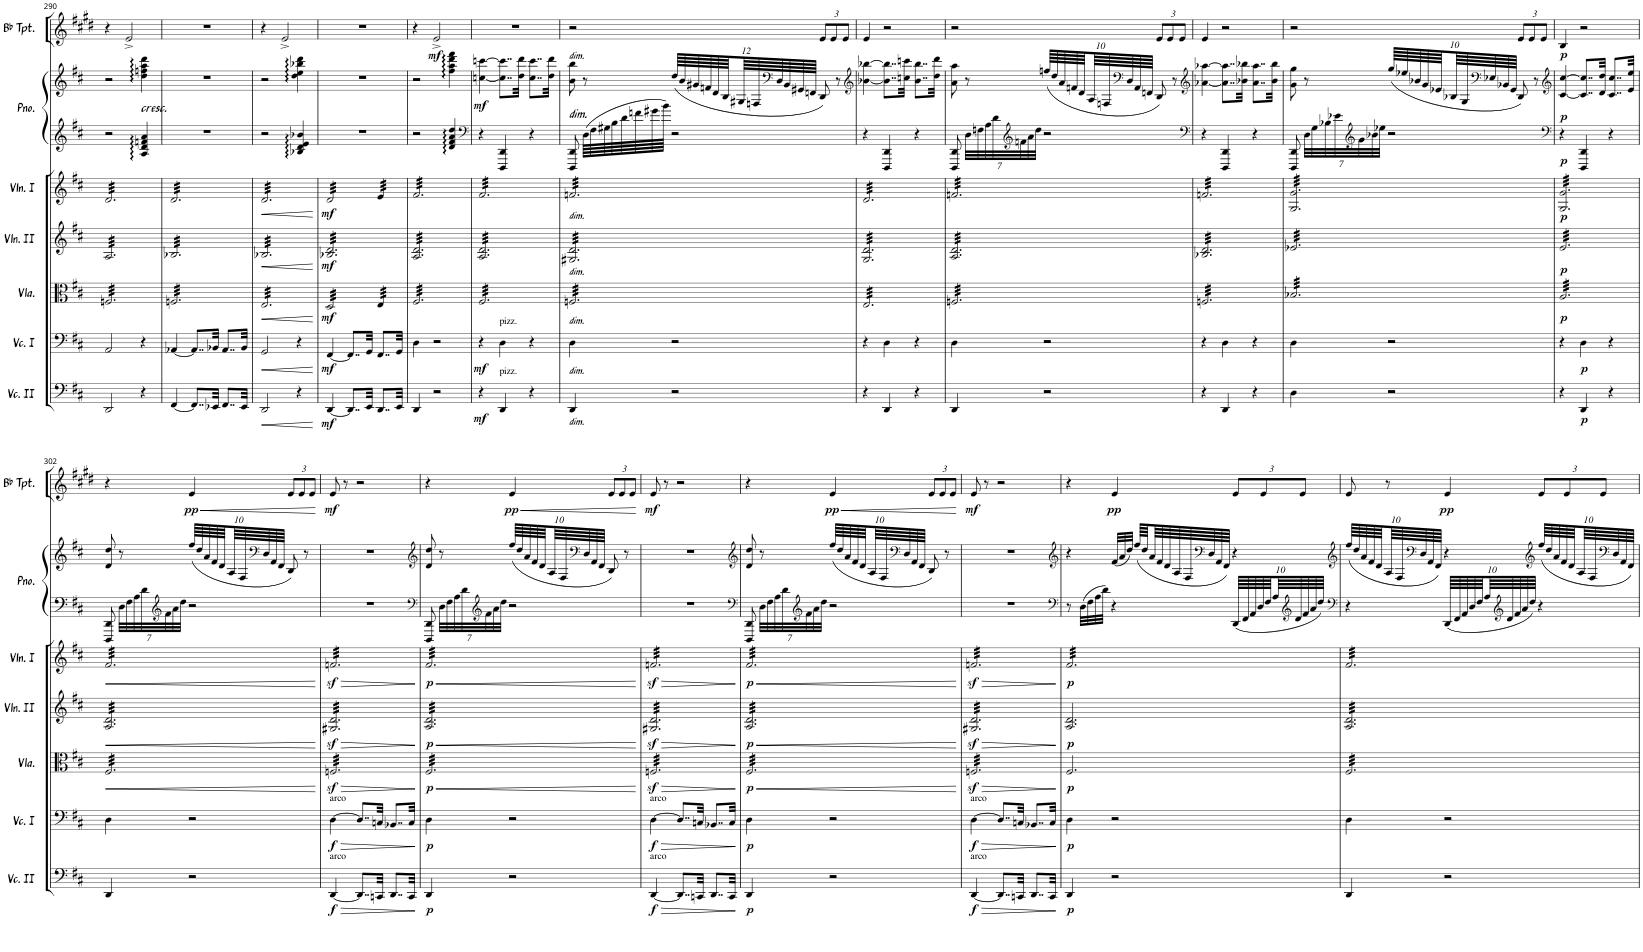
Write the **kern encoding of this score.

**kern	**dynam	**kern	**dynam	**kern	**dynam	**kern	**dynam	**kern	**dynam	**kern	**kern	**dynam	**kern	**dynam
*part7	*part7	*part6	*part6	*part5	*part5	*part4	*part4	*part3	*part3	*part2	*part2	*part2	*part1	*part1
*staff8	*staff8	*staff7	*staff7	*staff6	*staff6	*staff5	*staff5	*staff4	*staff4	*staff3	*staff2	*staff2/3	*staff1	*staff1
*I"Violoncello II	*	*I"Violoncello I	*	*I"Viola	*	*I"Violin II	*	*I"Violin I	*	*I"Piano	*	*	*I"Bb Trumpet	*
*I'Vc. II	*	*I'Vc. I	*	*I'Vla.	*	*I'Vln. II	*	*I'Vln. I	*	*I'Pno.	*	*	*I'Bb Tpt.	*
!!LO:PB:g=z
*clefF4	*	*clefF4	*	*clefC3	*	*clefG2	*	*clefG2	*	*clefG2	*clefG2	*	*clefG2	*
*	*	*	*	*	*	*	*	*	*	*	*	*	*Trd1c2	*
*k[f#c#]	*	*k[f#c#]	*	*k[f#c#]	*	*k[f#c#]	*	*k[f#c#]	*	*k[f#c#]	*k[f#c#]	*	*k[f#c#g#d#]	*
*M3/4	*	*M3/4	*	*M3/4	*	*M3/4	*	*M3/4	*	*M3/4	*M3/4	*	*M3/4	*
=290	=290	=290	=290	=290	=290	=290	=290	=290	=290	=290	=290	=290	=290	=290
*	*	*	*	*tremolo	*	*	*	*	*	*	*	*	*	*
*	*	*	*	*	*	*tremolo	*	*	*	*	*	*	*	*
*	*	*	*	*	*	*	*	*tremolo	*	*	*	*	*	*
2DD/	.	2AA/	.	32Fn/LLL	.	32A/LLL	.	32d/LLL	.	2r	2r	.	4r	.
.	.	.	.	32Fn/	.	32A/	.	32d/	.	.	.	.	.	.
.	.	.	.	32Fn/	.	32A/	.	32d/	.	.	.	.	.	.
.	.	.	.	32Fn/	.	32A/	.	32d/	.	.	.	.	.	.
.	.	.	.	32Fn/	.	32A/	.	32d/	.	.	.	.	.	.
.	.	.	.	32Fn/	.	32A/	.	32d/	.	.	.	.	.	.
.	.	.	.	32Fn/	.	32A/	.	32d/	.	.	.	.	.	.
.	.	.	.	32Fn/	.	32A/	.	32d/	.	.	.	.	.	.
.	.	.	.	32Fn/	.	32A/	.	32d/	.	.	.	.	2e^/	.
.	.	.	.	32Fn/	.	32A/	.	32d/	.	.	.	.	.	.
.	.	.	.	32Fn/	.	32A/	.	32d/	.	.	.	.	.	.
.	.	.	.	32Fn/	.	32A/	.	32d/	.	.	.	.	.	.
.	.	.	.	32Fn/	.	32A/	.	32d/	.	.	.	.	.	.
.	.	.	.	32Fn/	.	32A/	.	32d/	.	.	.	.	.	.
.	.	.	.	32Fn/	.	32A/	.	32d/	.	.	.	.	.	.
.	.	.	.	32Fn/	.	32A/	.	32d/	.	.	.	.	.	.
!	!	!	!	!	!	!	!	!	!	!	!LO:TX:a:i:t=cresc.	!	!	!
4r	.	4r	.	32Fn/	.	32A/	.	32d/	.	4A/ 4d/ 4fn/ 4a/	4dd\ 4ffn\ 4aa\ 4ddd\	.	.	.
.	.	.	.	32Fn/	.	32A/	.	32d/	.	.	.	.	.	.
.	.	.	.	32Fn/	.	32A/	.	32d/	.	.	.	.	.	.
.	.	.	.	32Fn/	.	32A/	.	32d/	.	.	.	.	.	.
.	.	.	.	32Fn/	.	32A/	.	32d/	.	.	.	.	.	.
.	.	.	.	32Fn/	.	32A/	.	32d/	.	.	.	.	.	.
.	.	.	.	32Fn/	.	32A/	.	32d/	.	.	.	.	.	.
.	.	.	.	32Fn/JJJ	.	32A/JJJ	.	32d/JJJ	.	.	.	.	.	.
=291	=291	=291	=291	=291	=291	=291	=291	=291	=291	=291	=291	=291	=291	=291
[4FF#/	.	[4AA-X/	.	32Fn/LLL	.	32B-X/LLL	.	32d/LLL	.	2.r	2.r	.	2.r	.
.	.	.	.	32Fn/	.	32B-X/	.	32d/	.	.	.	.	.	.
.	.	.	.	32Fn/	.	32B-X/	.	32d/	.	.	.	.	.	.
.	.	.	.	32Fn/	.	32B-X/	.	32d/	.	.	.	.	.	.
.	.	.	.	32Fn/	.	32B-X/	.	32d/	.	.	.	.	.	.
.	.	.	.	32Fn/	.	32B-X/	.	32d/	.	.	.	.	.	.
.	.	.	.	32Fn/	.	32B-X/	.	32d/	.	.	.	.	.	.
.	.	.	.	32Fn/	.	32B-X/	.	32d/	.	.	.	.	.	.
8..FF#/L]	.	8..AA-/L]	.	32Fn/	.	32B-X/	.	32d/	.	.	.	.	.	.
.	.	.	.	32Fn/	.	32B-X/	.	32d/	.	.	.	.	.	.
.	.	.	.	32Fn/	.	32B-X/	.	32d/	.	.	.	.	.	.
.	.	.	.	32Fn/	.	32B-X/	.	32d/	.	.	.	.	.	.
.	.	.	.	32Fn/	.	32B-X/	.	32d/	.	.	.	.	.	.
.	.	.	.	32Fn/	.	32B-X/	.	32d/	.	.	.	.	.	.
.	.	.	.	32Fn/	.	32B-X/	.	32d/	.	.	.	.	.	.
32EE-X/Jkk	.	32BB-X/Jkk	.	32Fn/	.	32B-X/	.	32d/	.	.	.	.	.	.
8..FF#/L	.	8..AA-/L	.	32Fn/	.	32B-X/	.	32d/	.	.	.	.	.	.
.	.	.	.	32Fn/	.	32B-X/	.	32d/	.	.	.	.	.	.
.	.	.	.	32Fn/	.	32B-X/	.	32d/	.	.	.	.	.	.
.	.	.	.	32Fn/	.	32B-X/	.	32d/	.	.	.	.	.	.
.	.	.	.	32Fn/	.	32B-X/	.	32d/	.	.	.	.	.	.
.	.	.	.	32Fn/	.	32B-X/	.	32d/	.	.	.	.	.	.
.	.	.	.	32Fn/	.	32B-X/	.	32d/	.	.	.	.	.	.
32EE-/Jkk	.	32BB-/Jkk	.	32Fn/JJJ	.	32B-X/JJJ	.	32d/JJJ	.	.	.	.	.	.
=292	=292	=292	=292	=292	=292	=292	=292	=292	=292	=292	=292	=292	=292	=292
!	!LO:HP:b	!	!LO:HP:b	!	!LO:HP:b	!	!LO:HP:b	!	!LO:HP:b	!	!	!	!	!
2DD/	<	2GG/	<	32E/LLL	<	32B-X/LLL	<	32d/LLL	<	2r	2r	.	4r	.
.	.	.	.	32E/	.	32B-X/	.	32d/	.	.	.	.	.	.
.	.	.	.	32E/	.	32B-X/	.	32d/	.	.	.	.	.	.
.	.	.	.	32E/	.	32B-X/	.	32d/	.	.	.	.	.	.
.	.	.	.	32E/	.	32B-X/	.	32d/	.	.	.	.	.	.
.	.	.	.	32E/	.	32B-X/	.	32d/	.	.	.	.	.	.
.	.	.	.	32E/	.	32B-X/	.	32d/	.	.	.	.	.	.
.	.	.	.	32E/	.	32B-X/	.	32d/	.	.	.	.	.	.
.	.	.	.	32E/	.	32B-X/	.	32d/	.	.	.	.	2e^/	.
.	.	.	.	32E/	.	32B-X/	.	32d/	.	.	.	.	.	.
.	.	.	.	32E/	.	32B-X/	.	32d/	.	.	.	.	.	.
.	.	.	.	32E/	.	32B-X/	.	32d/	.	.	.	.	.	.
.	.	.	.	32E/	.	32B-X/	.	32d/	.	.	.	.	.	.
.	.	.	.	32E/	.	32B-X/	.	32d/	.	.	.	.	.	.
.	.	.	.	32E/	.	32B-X/	.	32d/	.	.	.	.	.	.
.	.	.	.	32E/	.	32B-X/	.	32d/	.	.	.	.	.	.
4r	.	4r	.	32E/	.	32B-X/	.	32d/	.	4B-X/ 4d/ 4e/ 4b-X/	4dd\ 4ee\ 4bb-X\ 4ddd\	.	.	.
.	.	.	.	32E/	.	32B-X/	.	32d/	.	.	.	.	.	.
.	.	.	.	32E/	.	32B-X/	.	32d/	.	.	.	.	.	.
.	.	.	.	32E/	.	32B-X/	.	32d/	.	.	.	.	.	.
.	.	.	.	32E/	.	32B-X/	.	32d/	.	.	.	.	.	.
.	.	.	.	32E/	.	32B-X/	.	32d/	.	.	.	.	.	.
.	.	.	.	32E/	.	32B-X/	.	32d/	.	.	.	.	.	.
.	.	.	.	32E/JJJ	.	32B-X/JJJ	.	32d/JJJ	.	.	.	.	.	.
.	[	.	[	.	[	.	[	.	[	.	.	.	.	.
=293	=293	=293	=293	=293	=293	=293	=293	=293	=293	=293	=293	=293	=293	=293
!	!LO:DY:b	!	!LO:DY:b	!	!LO:DY:b	!	!LO:DY:b	!	!LO:DY:b	!	!	!	!	!
[4DD/	mf	[4FF#/	mf	32D/LLL	mf	32B-X/ 32d/LLL	mf	32d/LLL	mf	2.r	2.r	.	2.r	.
.	.	.	.	32D/	.	32B-X/ 32d/	.	32d/	.	.	.	.	.	.
.	.	.	.	32D/	.	32B-X/ 32d/	.	32d/	.	.	.	.	.	.
.	.	.	.	32D/	.	32B-X/ 32d/	.	32d/	.	.	.	.	.	.
.	.	.	.	32D/	.	32B-X/ 32d/	.	32d/	.	.	.	.	.	.
.	.	.	.	32D/	.	32B-X/ 32d/	.	32d/	.	.	.	.	.	.
.	.	.	.	32D/	.	32B-X/ 32d/	.	32d/	.	.	.	.	.	.
.	.	.	.	32D/	.	32B-X/ 32d/	.	32d/	.	.	.	.	.	.
8..DD/L]	.	8..FF#/L]	.	32D/	.	32B-X/ 32d/	.	32d/	.	.	.	.	.	.
.	.	.	.	32D/	.	32B-X/ 32d/	.	32d/	.	.	.	.	.	.
.	.	.	.	32D/	.	32B-X/ 32d/	.	32d/	.	.	.	.	.	.
.	.	.	.	32D/	.	32B-X/ 32d/	.	32d/	.	.	.	.	.	.
.	.	.	.	32D/	.	32B-X/ 32d/	.	32d/	.	.	.	.	.	.
.	.	.	.	32D/	.	32B-X/ 32d/	.	32d/	.	.	.	.	.	.
.	.	.	.	32D/	.	32B-X/ 32d/	.	32d/	.	.	.	.	.	.
32EE/Jkk	.	32GG/Jkk	.	32D/JJJ	.	32B-X/ 32d/	.	32d/JJJ	.	.	.	.	.	.
8..DD/L	.	8..FF#/L	.	32E/LLL	.	32B-X/ 32d/	.	32e/LLL	.	.	.	.	.	.
.	.	.	.	32E/	.	32B-X/ 32d/	.	32e/	.	.	.	.	.	.
.	.	.	.	32E/	.	32B-X/ 32d/	.	32e/	.	.	.	.	.	.
.	.	.	.	32E/	.	32B-X/ 32d/	.	32e/	.	.	.	.	.	.
.	.	.	.	32E/	.	32B-X/ 32d/	.	32e/	.	.	.	.	.	.
.	.	.	.	32E/	.	32B-X/ 32d/	.	32e/	.	.	.	.	.	.
.	.	.	.	32E/	.	32B-X/ 32d/	.	32e/	.	.	.	.	.	.
32EE/Jkk	.	32GG/Jkk	.	32E/JJJ	.	32B-X/ 32d/JJJ	.	32e/JJJ	.	.	.	.	.	.
=294	=294	=294	=294	=294	=294	=294	=294	=294	=294	=294	=294	=294	=294	=294
4DD/	.	4D\	.	32F#/LLL	.	32A/ 32d/LLL	.	32f#/LLL	.	2r	2r	.	4r	.
.	.	.	.	32F#/	.	32A/ 32d/	.	32f#/	.	.	.	.	.	.
.	.	.	.	32F#/	.	32A/ 32d/	.	32f#/	.	.	.	.	.	.
.	.	.	.	32F#/	.	32A/ 32d/	.	32f#/	.	.	.	.	.	.
.	.	.	.	32F#/	.	32A/ 32d/	.	32f#/	.	.	.	.	.	.
.	.	.	.	32F#/	.	32A/ 32d/	.	32f#/	.	.	.	.	.	.
.	.	.	.	32F#/	.	32A/ 32d/	.	32f#/	.	.	.	.	.	.
.	.	.	.	32F#/	.	32A/ 32d/	.	32f#/	.	.	.	.	.	.
!	!	!	!	!	!	!	!	!	!	!	!	!	!	!LO:DY:b
2r	.	2r	.	32F#/	.	32A/ 32d/	.	32f#/	.	.	.	.	2e^/	mf
.	.	.	.	32F#/	.	32A/ 32d/	.	32f#/	.	.	.	.	.	.
.	.	.	.	32F#/	.	32A/ 32d/	.	32f#/	.	.	.	.	.	.
.	.	.	.	32F#/	.	32A/ 32d/	.	32f#/	.	.	.	.	.	.
.	.	.	.	32F#/	.	32A/ 32d/	.	32f#/	.	.	.	.	.	.
.	.	.	.	32F#/	.	32A/ 32d/	.	32f#/	.	.	.	.	.	.
.	.	.	.	32F#/	.	32A/ 32d/	.	32f#/	.	.	.	.	.	.
.	.	.	.	32F#/	.	32A/ 32d/	.	32f#/	.	.	.	.	.	.
.	.	.	.	32F#/	.	32A/ 32d/	.	32f#/	.	4d/ 4f#/ 4a/ 4dd/	4ff#\ 4aa\ 4ddd\ 4fff#\	.	.	.
.	.	.	.	32F#/	.	32A/ 32d/	.	32f#/	.	.	.	.	.	.
.	.	.	.	32F#/	.	32A/ 32d/	.	32f#/	.	.	.	.	.	.
.	.	.	.	32F#/	.	32A/ 32d/	.	32f#/	.	.	.	.	.	.
.	.	.	.	32F#/	.	32A/ 32d/	.	32f#/	.	.	.	.	.	.
.	.	.	.	32F#/	.	32A/ 32d/	.	32f#/	.	.	.	.	.	.
.	.	.	.	32F#/	.	32A/ 32d/	.	32f#/	.	.	.	.	.	.
.	.	.	.	32F#/JJJ	.	32A/ 32d/JJJ	.	32f#/JJJ	.	.	.	.	.	.
=295	=295	=295	=295	=295	=295	=295	=295	=295	=295	=295	=295	=295	=295	=295
*	*	*	*	*	*	*	*	*	*	*clefF4	*	*	*	*
!	!LO:DY:b	!	!LO:DY:b	!	!	!	!	!	!	!	!	!LO:DY:b	!	!
4r	mf	4r	mf	32F#/LLL	.	32A/ 32d/LLL	.	32f#/LLL	.	4r	[4ccn\ [4cccn\	mf	2.r	.
.	.	.	.	32F#/	.	32A/ 32d/	.	32f#/	.	.	.	.	.	.
.	.	.	.	32F#/	.	32A/ 32d/	.	32f#/	.	.	.	.	.	.
.	.	.	.	32F#/	.	32A/ 32d/	.	32f#/	.	.	.	.	.	.
.	.	.	.	32F#/	.	32A/ 32d/	.	32f#/	.	.	.	.	.	.
.	.	.	.	32F#/	.	32A/ 32d/	.	32f#/	.	.	.	.	.	.
.	.	.	.	32F#/	.	32A/ 32d/	.	32f#/	.	.	.	.	.	.
.	.	.	.	32F#/	.	32A/ 32d/	.	32f#/	.	.	.	.	.	.
!	!	!LO:TX:a:t=pizz.	!	!	!	!	!	!	!	!	!	!	!	!
!LO:TX:a:t=pizz.	!	!	!	!	!	!	!	!	!	!	!	!	!	!
4DD/	.	4D\	.	32F#/	.	32A/ 32d/	.	32f#/	.	4DDD/ 4DD/	8..cc\] 8..ccc\]L	.	.	.
.	.	.	.	32F#/	.	32A/ 32d/	.	32f#/	.	.	.	.	.	.
.	.	.	.	32F#/	.	32A/ 32d/	.	32f#/	.	.	.	.	.	.
.	.	.	.	32F#/	.	32A/ 32d/	.	32f#/	.	.	.	.	.	.
.	.	.	.	32F#/	.	32A/ 32d/	.	32f#/	.	.	.	.	.	.
.	.	.	.	32F#/	.	32A/ 32d/	.	32f#/	.	.	.	.	.	.
.	.	.	.	32F#/	.	32A/ 32d/	.	32f#/	.	.	.	.	.	.
.	.	.	.	32F#/	.	32A/ 32d/	.	32f#/	.	.	32dd\ 32ddd\Jkk	.	.	.
4r	.	4r	.	32F#/	.	32A/ 32d/	.	32f#/	.	4r	8..cc\ 8..ccc\L	.	.	.
.	.	.	.	32F#/	.	32A/ 32d/	.	32f#/	.	.	.	.	.	.
.	.	.	.	32F#/	.	32A/ 32d/	.	32f#/	.	.	.	.	.	.
.	.	.	.	32F#/	.	32A/ 32d/	.	32f#/	.	.	.	.	.	.
.	.	.	.	32F#/	.	32A/ 32d/	.	32f#/	.	.	.	.	.	.
.	.	.	.	32F#/	.	32A/ 32d/	.	32f#/	.	.	.	.	.	.
.	.	.	.	32F#/	.	32A/ 32d/	.	32f#/	.	.	.	.	.	.
.	.	.	.	32F#/JJJ	.	32A/ 32d/JJJ	.	32f#/JJJ	.	.	32dd\ 32ddd\Jkk	.	.	.
=296	=296	=296	=296	=296	=296	=296	=296	=296	=296	=296	=296	=296	=296	=296
!	!	!	!	!	!	!	!	!	!	!	!	!	!LO:TX:a:i:t=dim.	!
!	!	!	!	!	!	!	!	!	!	!	!LO:TX:a:i:t=dim.	!	!	!
!	!	!	!	!	!	!	!	!LO:TX:a:i:t=dim.	!	!	!	!	!	!
!	!	!	!	!	!	!LO:TX:a:i:t=dim.	!	!	!	!	!	!	!	!
!	!	!	!	!LO:TX:a:i:t=dim.	!	!	!	!	!	!	!	!	!	!
!	!	!LO:TX:a:i:t=dim.	!	!	!	!	!	!	!	!	!	!	!	!
!LO:TX:a:i:t=dim.	!	!	!	!	!	!	!	!	!	!	!	!	!	!
4DD/	.	4D\	.	32Fn/LLL	.	32G#X/ 32d/LLL	.	32fn/LLL	.	8DDD/ 8DD/	8b\ 8bb\	.	2r	.
.	.	.	.	32Fn/	.	32G#X/ 32d/	.	32fn/	.	.	.	.	.	.
.	.	.	.	32Fn/	.	32G#X/ 32d/	.	32fn/	.	.	.	.	.	.
.	.	.	.	32Fn/	.	32G#X/ 32d/	.	32fn/	.	.	.	.	.	.
.	.	.	.	32Fn/	.	32G#X/ 32d/	.	32fn/	.	64D\LLLL	8r	.	.	.
.	.	.	.	.	.	.	.	.	.	64F#\	.	.	.	.
.	.	.	.	32Fn/	.	32G#X/ 32d/	.	32fn/	.	64G#X\	.	.	.	.
.	.	.	.	.	.	.	.	.	.	64B\	.	.	.	.
.	.	.	.	32Fn/	.	32G#X/ 32d/	.	32fn/	.	64d\	.	.	.	.
.	.	.	.	.	.	.	.	.	.	64fn\	.	.	.	.
.	.	.	.	32Fn/	.	32G#X/ 32d/	.	32fn/	.	64g#X\	.	.	.	.
.	.	.	.	.	.	.	.	.	.	64b\JJJJ	.	.	.	.
*	*	*	*	*	*	*	*	*	*	*	*Xbrackettup	*	*	*
2r	.	2r	.	32Fn/	.	32G#X/ 32d/	.	32fn/	.	2r	(48dd/LLLL	.	.	.
.	.	.	.	.	.	.	.	.	.	.	48b/	.	.	.
.	.	.	.	32Fn/	.	32G#X/ 32d/	.	32fn/	.	.	.	.	.	.
.	.	.	.	.	.	.	.	.	.	.	48g#X/	.	.	.
.	.	.	.	32Fn/	.	32G#X/ 32d/	.	32fn/	.	.	48fn/	.	.	.
.	.	.	.	.	.	.	.	.	.	.	48d/	.	.	.
.	.	.	.	32Fn/	.	32G#X/ 32d/	.	32fn/	.	.	.	.	.	.
.	.	.	.	.	.	.	.	.	.	.	48B/	.	.	.
.	.	.	.	32Fn/	.	32G#X/ 32d/	.	32fn/	.	.	48G#X/	.	.	.
.	.	.	.	.	.	.	.	.	.	.	48Fn/	.	.	.
.	.	.	.	32Fn/	.	32G#X/ 32d/	.	32fn/	.	.	.	.	.	.
*	*	*	*	*	*	*	*	*	*	*	*clefF4	*	*	*
.	.	.	.	.	.	.	.	.	.	.	48D/	.	.	.
.	.	.	.	32Fn/	.	32G#X/ 32d/	.	32fn/	.	.	48BB/	.	.	.
.	.	.	.	.	.	.	.	.	.	.	48GG#X/	.	.	.
.	.	.	.	32Fn/	.	32G#X/ 32d/	.	32fn/	.	.	.	.	.	.
.	.	.	.	.	.	.	.	.	.	.	48FFn/JJJJ	.	.	.
*	*	*	*	*	*	*	*	*	*	*	*	*	*Xbrackettup	*
.	.	.	.	32Fn/	.	32G#X/ 32d/	.	32fn/	.	.	8DD/)	.	12e^^/L	.
.	.	.	.	32Fn/	.	32G#X/ 32d/	.	32fn/	.	.	.	.	.	.
.	.	.	.	32Fn/	.	32G#X/ 32d/	.	32fn/	.	.	.	.	.	.
.	.	.	.	.	.	.	.	.	.	.	.	.	12e^^/	.
.	.	.	.	32Fn/	.	32G#X/ 32d/	.	32fn/	.	.	.	.	.	.
.	.	.	.	32Fn/	.	32G#X/ 32d/	.	32fn/	.	.	8r	.	.	.
.	.	.	.	32Fn/	.	32G#X/ 32d/	.	32fn/	.	.	.	.	.	.
.	.	.	.	.	.	.	.	.	.	.	.	.	12e^^/J	.
.	.	.	.	32Fn/	.	32G#X/ 32d/	.	32fn/	.	.	.	.	.	.
.	.	.	.	32Fn/JJJ	.	32G#X/ 32d/JJJ	.	32fn/JJJ	.	.	.	.	.	.
=297	=297	=297	=297	=297	=297	=297	=297	=297	=297	=297	=297	=297	=297	=297
*	*	*	*	*	*	*	*	*	*	*	*clefG2	*	*	*
4r	.	4r	.	32E/LLL	.	32G/ 32d/LLL	.	32d/LLL	.	4r	[4b-X\ [4bb-X\	.	4e/	.
.	.	.	.	32E/	.	32G/ 32d/	.	32d/	.	.	.	.	.	.
.	.	.	.	32E/	.	32G/ 32d/	.	32d/	.	.	.	.	.	.
.	.	.	.	32E/	.	32G/ 32d/	.	32d/	.	.	.	.	.	.
.	.	.	.	32E/	.	32G/ 32d/	.	32d/	.	.	.	.	.	.
.	.	.	.	32E/	.	32G/ 32d/	.	32d/	.	.	.	.	.	.
.	.	.	.	32E/	.	32G/ 32d/	.	32d/	.	.	.	.	.	.
.	.	.	.	32E/	.	32G/ 32d/	.	32d/	.	.	.	.	.	.
4DD/	.	4D\	.	32E/	.	32G/ 32d/	.	32d/	.	4DDD/ 4DD/	8..b-\] 8..bb-\]L	.	2r	.
.	.	.	.	32E/	.	32G/ 32d/	.	32d/	.	.	.	.	.	.
.	.	.	.	32E/	.	32G/ 32d/	.	32d/	.	.	.	.	.	.
.	.	.	.	32E/	.	32G/ 32d/	.	32d/	.	.	.	.	.	.
.	.	.	.	32E/	.	32G/ 32d/	.	32d/	.	.	.	.	.	.
.	.	.	.	32E/	.	32G/ 32d/	.	32d/	.	.	.	.	.	.
.	.	.	.	32E/	.	32G/ 32d/	.	32d/	.	.	.	.	.	.
.	.	.	.	32E/	.	32G/ 32d/	.	32d/	.	.	32ccn\ 32cccn\Jkk	.	.	.
4r	.	4r	.	32E/	.	32G/ 32d/	.	32d/	.	4r	8..b-\ 8..bb-\L	.	.	.
.	.	.	.	32E/	.	32G/ 32d/	.	32d/	.	.	.	.	.	.
.	.	.	.	32E/	.	32G/ 32d/	.	32d/	.	.	.	.	.	.
.	.	.	.	32E/	.	32G/ 32d/	.	32d/	.	.	.	.	.	.
.	.	.	.	32E/	.	32G/ 32d/	.	32d/	.	.	.	.	.	.
.	.	.	.	32E/	.	32G/ 32d/	.	32d/	.	.	.	.	.	.
.	.	.	.	32E/	.	32G/ 32d/	.	32d/	.	.	.	.	.	.
.	.	.	.	32E/JJJ	.	32G/ 32d/JJJ	.	32d/JJJ	.	.	32dd\ 32ddd\Jkk	.	.	.
=298	=298	=298	=298	=298	=298	=298	=298	=298	=298	=298	=298	=298	=298	=298
4DD/	.	4D\	.	32Fn/LLL	.	32A/ 32d/LLL	.	32fn/LLL	.	8DDD/ 8DD/	8a\ 8aa\	.	2r	.
.	.	.	.	32Fn/	.	32A/ 32d/	.	32fn/	.	.	.	.	.	.
.	.	.	.	32Fn/	.	32A/ 32d/	.	32fn/	.	.	.	.	.	.
.	.	.	.	32Fn/	.	32A/ 32d/	.	32fn/	.	.	.	.	.	.
*	*	*	*	*	*	*	*	*	*	*Xbrackettup	*	*	*	*
.	.	.	.	32Fn/	.	32A/ 32d/	.	32fn/	.	56D\LLL	8r	.	.	.
.	.	.	.	.	.	.	.	.	.	56Fn\	.	.	.	.
.	.	.	.	32Fn/	.	32A/ 32d/	.	32fn/	.	.	.	.	.	.
.	.	.	.	.	.	.	.	.	.	56A\	.	.	.	.
.	.	.	.	.	.	.	.	.	.	56d\	.	.	.	.
.	.	.	.	32Fn/	.	32A/ 32d/	.	32fn/	.	.	.	.	.	.
*	*	*	*	*	*	*	*	*	*	*clefG2	*	*	*	*
.	.	.	.	.	.	.	.	.	.	56fn\	.	.	.	.
.	.	.	.	.	.	.	.	.	.	56a\	.	.	.	.
.	.	.	.	32Fn/	.	32A/ 32d/	.	32fn/	.	.	.	.	.	.
.	.	.	.	.	.	.	.	.	.	56dd\JJJ	.	.	.	.
2r	.	2r	.	32Fn/	.	32A/ 32d/	.	32fn/	.	2r	(40ffn/LLLL	.	.	.
.	.	.	.	.	.	.	.	.	.	.	40dd/	.	.	.
.	.	.	.	32Fn/	.	32A/ 32d/	.	32fn/	.	.	.	.	.	.
.	.	.	.	.	.	.	.	.	.	.	40a/	.	.	.
.	.	.	.	32Fn/	.	32A/ 32d/	.	32fn/	.	.	.	.	.	.
.	.	.	.	.	.	.	.	.	.	.	40fn/	.	.	.
.	.	.	.	32Fn/	.	32A/ 32d/	.	32fn/	.	.	.	.	.	.
.	.	.	.	.	.	.	.	.	.	.	40d/	.	.	.
.	.	.	.	32Fn/	.	32A/ 32d/	.	32fn/	.	.	40A/	.	.	.
.	.	.	.	.	.	.	.	.	.	.	40Fn/	.	.	.
.	.	.	.	32Fn/	.	32A/ 32d/	.	32fn/	.	.	.	.	.	.
*	*	*	*	*	*	*	*	*	*	*	*clefF4	*	*	*
.	.	.	.	.	.	.	.	.	.	.	40D/	.	.	.
.	.	.	.	32Fn/	.	32A/ 32d/	.	32fn/	.	.	.	.	.	.
.	.	.	.	.	.	.	.	.	.	.	40AA/	.	.	.
.	.	.	.	32Fn/	.	32A/ 32d/	.	32fn/	.	.	.	.	.	.
.	.	.	.	.	.	.	.	.	.	.	40FFn/JJJJ	.	.	.
.	.	.	.	32Fn/	.	32A/ 32d/	.	32fn/	.	.	8DD/)	.	12e^^/L	.
.	.	.	.	32Fn/	.	32A/ 32d/	.	32fn/	.	.	.	.	.	.
.	.	.	.	32Fn/	.	32A/ 32d/	.	32fn/	.	.	.	.	.	.
.	.	.	.	.	.	.	.	.	.	.	.	.	12e^^/	.
.	.	.	.	32Fn/	.	32A/ 32d/	.	32fn/	.	.	.	.	.	.
.	.	.	.	32Fn/	.	32A/ 32d/	.	32fn/	.	.	8r	.	.	.
.	.	.	.	32Fn/	.	32A/ 32d/	.	32fn/	.	.	.	.	.	.
.	.	.	.	.	.	.	.	.	.	.	.	.	12e^^/J	.
.	.	.	.	32Fn/	.	32A/ 32d/	.	32fn/	.	.	.	.	.	.
.	.	.	.	32Fn/JJJ	.	32A/ 32d/JJJ	.	32fn/JJJ	.	.	.	.	.	.
=299	=299	=299	=299	=299	=299	=299	=299	=299	=299	=299	=299	=299	=299	=299
*	*	*	*	*	*	*	*	*	*	*clefF4	*clefG2	*	*	*
4r	.	4r	.	32Fn/LLL	.	32B-X/ 32d/LLL	.	32fn/LLL	.	4r	[4a-X\ [4aa-X\	.	4e/	.
.	.	.	.	32Fn/	.	32B-X/ 32d/	.	32fn/	.	.	.	.	.	.
.	.	.	.	32Fn/	.	32B-X/ 32d/	.	32fn/	.	.	.	.	.	.
.	.	.	.	32Fn/	.	32B-X/ 32d/	.	32fn/	.	.	.	.	.	.
.	.	.	.	32Fn/	.	32B-X/ 32d/	.	32fn/	.	.	.	.	.	.
.	.	.	.	32Fn/	.	32B-X/ 32d/	.	32fn/	.	.	.	.	.	.
.	.	.	.	32Fn/	.	32B-X/ 32d/	.	32fn/	.	.	.	.	.	.
.	.	.	.	32Fn/	.	32B-X/ 32d/	.	32fn/	.	.	.	.	.	.
4DD/	.	4D\	.	32Fn/	.	32B-X/ 32d/	.	32fn/	.	4DDD/ 4DD/	8..a-\] 8..aa-\]L	.	2r	.
.	.	.	.	32Fn/	.	32B-X/ 32d/	.	32fn/	.	.	.	.	.	.
.	.	.	.	32Fn/	.	32B-X/ 32d/	.	32fn/	.	.	.	.	.	.
.	.	.	.	32Fn/	.	32B-X/ 32d/	.	32fn/	.	.	.	.	.	.
.	.	.	.	32Fn/	.	32B-X/ 32d/	.	32fn/	.	.	.	.	.	.
.	.	.	.	32Fn/	.	32B-X/ 32d/	.	32fn/	.	.	.	.	.	.
.	.	.	.	32Fn/	.	32B-X/ 32d/	.	32fn/	.	.	.	.	.	.
.	.	.	.	32Fn/	.	32B-X/ 32d/	.	32fn/	.	.	32b-X\ 32bb-X\Jkk	.	.	.
4r	.	4r	.	32Fn/	.	32B-X/ 32d/	.	32fn/	.	4r	8..a-\ 8..aa-\L	.	.	.
.	.	.	.	32Fn/	.	32B-X/ 32d/	.	32fn/	.	.	.	.	.	.
.	.	.	.	32Fn/	.	32B-X/ 32d/	.	32fn/	.	.	.	.	.	.
.	.	.	.	32Fn/	.	32B-X/ 32d/	.	32fn/	.	.	.	.	.	.
.	.	.	.	32Fn/	.	32B-X/ 32d/	.	32fn/	.	.	.	.	.	.
.	.	.	.	32Fn/	.	32B-X/ 32d/	.	32fn/	.	.	.	.	.	.
.	.	.	.	32Fn/	.	32B-X/ 32d/	.	32fn/	.	.	.	.	.	.
.	.	.	.	32Fn/JJJ	.	32B-X/ 32d/JJJ	.	32fn/JJJ	.	.	32b-\ 32bb-\Jkk	.	.	.
=300	=300	=300	=300	=300	=300	=300	=300	=300	=300	=300	=300	=300	=300	=300
4D\	.	4D\	.	32B-X/LLL	.	32e-X/LLL	.	32G/ 32g/LLL	.	8DDD/ 8DD/	8g\ 8gg\	.	2r	.
.	.	.	.	32B-X/	.	32e-X/	.	32G/ 32g/	.	.	.	.	.	.
.	.	.	.	32B-X/	.	32e-X/	.	32G/ 32g/	.	.	.	.	.	.
.	.	.	.	32B-X/	.	32e-X/	.	32G/ 32g/	.	.	.	.	.	.
.	.	.	.	32B-X/	.	32e-X/	.	32G/ 32g/	.	56D\LLL	8r	.	.	.
.	.	.	.	.	.	.	.	.	.	56G\	.	.	.	.
.	.	.	.	32B-X/	.	32e-X/	.	32G/ 32g/	.	.	.	.	.	.
.	.	.	.	.	.	.	.	.	.	56B-X\	.	.	.	.
.	.	.	.	.	.	.	.	.	.	56e-X\	.	.	.	.
.	.	.	.	32B-X/	.	32e-X/	.	32G/ 32g/	.	.	.	.	.	.
*	*	*	*	*	*	*	*	*	*	*clefG2	*	*	*	*
.	.	.	.	.	.	.	.	.	.	56g\	.	.	.	.
.	.	.	.	.	.	.	.	.	.	56b-X\	.	.	.	.
.	.	.	.	32B-X/	.	32e-X/	.	32G/ 32g/	.	.	.	.	.	.
.	.	.	.	.	.	.	.	.	.	56ee-X\JJJ	.	.	.	.
2r	.	2r	.	32B-X/	.	32e-X/	.	32G/ 32g/	.	2r	(40gg/LLLL	.	.	.
.	.	.	.	.	.	.	.	.	.	.	40ee-X/	.	.	.
.	.	.	.	32B-X/	.	32e-X/	.	32G/ 32g/	.	.	.	.	.	.
.	.	.	.	.	.	.	.	.	.	.	40b-X/	.	.	.
.	.	.	.	32B-X/	.	32e-X/	.	32G/ 32g/	.	.	.	.	.	.
.	.	.	.	.	.	.	.	.	.	.	40g/	.	.	.
.	.	.	.	32B-X/	.	32e-X/	.	32G/ 32g/	.	.	.	.	.	.
.	.	.	.	.	.	.	.	.	.	.	40e-X/	.	.	.
.	.	.	.	32B-X/	.	32e-X/	.	32G/ 32g/	.	.	40B-X/	.	.	.
.	.	.	.	.	.	.	.	.	.	.	40G/	.	.	.
.	.	.	.	32B-X/	.	32e-X/	.	32G/ 32g/	.	.	.	.	.	.
*	*	*	*	*	*	*	*	*	*	*	*clefF4	*	*	*
.	.	.	.	.	.	.	.	.	.	.	40E-X/	.	.	.
.	.	.	.	32B-X/	.	32e-X/	.	32G/ 32g/	.	.	.	.	.	.
.	.	.	.	.	.	.	.	.	.	.	40BB-X/	.	.	.
.	.	.	.	32B-X/	.	32e-X/	.	32G/ 32g/	.	.	.	.	.	.
.	.	.	.	.	.	.	.	.	.	.	40GG/JJJJ	.	.	.
.	.	.	.	32B-X/	.	32e-X/	.	32G/ 32g/	.	.	8DD/)	.	12e^^/L	.
.	.	.	.	32B-X/	.	32e-X/	.	32G/ 32g/	.	.	.	.	.	.
.	.	.	.	32B-X/	.	32e-X/	.	32G/ 32g/	.	.	.	.	.	.
.	.	.	.	.	.	.	.	.	.	.	.	.	12e^^/	.
.	.	.	.	32B-X/	.	32e-X/	.	32G/ 32g/	.	.	.	.	.	.
.	.	.	.	32B-X/	.	32e-X/	.	32G/ 32g/	.	.	8r	.	.	.
.	.	.	.	32B-X/	.	32e-X/	.	32G/ 32g/	.	.	.	.	.	.
.	.	.	.	.	.	.	.	.	.	.	.	.	12e^^/J	.
.	.	.	.	32B-X/	.	32e-X/	.	32G/ 32g/	.	.	.	.	.	.
.	.	.	.	32B-X/JJJ	.	32e-X/JJJ	.	32G/ 32g/JJJ	.	.	.	.	.	.
=301	=301	=301	=301	=301	=301	=301	=301	=301	=301	=301	=301	=301	=301	=301
*	*	*	*	*	*	*	*	*	*	*clefF4	*clefG2	*	*	*
!	!	!	!	!	!LO:DY:b	!	!LO:DY:b	!	!LO:DY:b	!	!	!LO:DY:b=2	!	!
!	!	!	!	!	!	!	!	!	!	!	!	!LO:DY:n=1:b	!	!LO:DY:b
4r	.	4r	.	32A/LLL	p	32e/LLL	p	32G/ 32g/LLL	p	4r	[4c#/ [4cc#/	p p	4B/	p
.	.	.	.	32A/	.	32e/	.	32G/ 32g/	.	.	.	.	.	.
.	.	.	.	32A/	.	32e/	.	32G/ 32g/	.	.	.	.	.	.
.	.	.	.	32A/	.	32e/	.	32G/ 32g/	.	.	.	.	.	.
.	.	.	.	32A/	.	32e/	.	32G/ 32g/	.	.	.	.	.	.
.	.	.	.	32A/	.	32e/	.	32G/ 32g/	.	.	.	.	.	.
.	.	.	.	32A/	.	32e/	.	32G/ 32g/	.	.	.	.	.	.
.	.	.	.	32A/	.	32e/	.	32G/ 32g/	.	.	.	.	.	.
!	!LO:DY:b	!	!LO:DY:b	!	!	!	!	!	!	!	!	!	!	!
4DD/	p	4D\	p	32A/	.	32e/	.	32G/ 32g/	.	4DDD/ 4DD/	8..c#/] 8..cc#/]L	.	2r	.
.	.	.	.	32A/	.	32e/	.	32G/ 32g/	.	.	.	.	.	.
.	.	.	.	32A/	.	32e/	.	32G/ 32g/	.	.	.	.	.	.
.	.	.	.	32A/	.	32e/	.	32G/ 32g/	.	.	.	.	.	.
.	.	.	.	32A/	.	32e/	.	32G/ 32g/	.	.	.	.	.	.
.	.	.	.	32A/	.	32e/	.	32G/ 32g/	.	.	.	.	.	.
.	.	.	.	32A/	.	32e/	.	32G/ 32g/	.	.	.	.	.	.
.	.	.	.	32A/	.	32e/	.	32G/ 32g/	.	.	32d/ 32dd/Jkk	.	.	.
4r	.	4r	.	32A/	.	32e/	.	32G/ 32g/	.	4r	8..c#/ 8..cc#/L	.	.	.
.	.	.	.	32A/	.	32e/	.	32G/ 32g/	.	.	.	.	.	.
.	.	.	.	32A/	.	32e/	.	32G/ 32g/	.	.	.	.	.	.
.	.	.	.	32A/	.	32e/	.	32G/ 32g/	.	.	.	.	.	.
.	.	.	.	32A/	.	32e/	.	32G/ 32g/	.	.	.	.	.	.
.	.	.	.	32A/	.	32e/	.	32G/ 32g/	.	.	.	.	.	.
.	.	.	.	32A/	.	32e/	.	32G/ 32g/	.	.	.	.	.	.
.	.	.	.	32A/JJJ	.	32e/JJJ	.	32G/ 32g/JJJ	.	.	32e/ 32ee/Jkk	.	.	.
!!LO:LB:g=z
=302	=302	=302	=302	=302	=302	=302	=302	=302	=302	=302	=302	=302	=302	=302
!	!	!	!	!	!LO:HP:b	!	!LO:HP:b	!	!LO:HP:b	!	!	!	!	!
4DD/	.	4D\	.	32F#/LLL	<	32A/ 32d/LLL	<	32f#/LLL	<	8DDD/ 8DD/	8d/ 8dd/	.	4r	.
.	.	.	.	32F#/	.	32A/ 32d/	.	32f#/	.	.	.	.	.	.
.	.	.	.	32F#/	.	32A/ 32d/	.	32f#/	.	.	.	.	.	.
.	.	.	.	32F#/	.	32A/ 32d/	.	32f#/	.	.	.	.	.	.
.	.	.	.	32F#/	.	32A/ 32d/	.	32f#/	.	56D\LLL	8r	.	.	.
.	.	.	.	.	.	.	.	.	.	56F#\	.	.	.	.
.	.	.	.	32F#/	.	32A/ 32d/	.	32f#/	.	.	.	.	.	.
.	.	.	.	.	.	.	.	.	.	56A\	.	.	.	.
.	.	.	.	.	.	.	.	.	.	56d\	.	.	.	.
.	.	.	.	32F#/	.	32A/ 32d/	.	32f#/	.	.	.	.	.	.
*	*	*	*	*	*	*	*	*	*	*clefG2	*	*	*	*
.	.	.	.	.	.	.	.	.	.	56f#\	.	.	.	.
.	.	.	.	.	.	.	.	.	.	56a\	.	.	.	.
.	.	.	.	32F#/	.	32A/ 32d/	.	32f#/	.	.	.	.	.	.
.	.	.	.	.	.	.	.	.	.	56dd\JJJ	.	.	.	.
!	!	!	!	!	!	!	!	!	!	!	!	!	!	!LO:HP:b
!	!	!	!	!	!	!	!	!	!	!	!	!	!	!LO:DY:n=1:b
2r	.	2r	.	32F#/	.	32A/ 32d/	.	32f#/	.	2r	(40ff#/LLLL	.	4e/	< pp
.	.	.	.	.	.	.	.	.	.	.	40dd/	.	.	.
.	.	.	.	32F#/	.	32A/ 32d/	.	32f#/	.	.	.	.	.	.
.	.	.	.	.	.	.	.	.	.	.	40a/	.	.	.
.	.	.	.	32F#/	.	32A/ 32d/	.	32f#/	.	.	.	.	.	.
.	.	.	.	.	.	.	.	.	.	.	40f#/	.	.	.
.	.	.	.	32F#/	.	32A/ 32d/	.	32f#/	.	.	.	.	.	.
.	.	.	.	.	.	.	.	.	.	.	40d/	.	.	.
.	.	.	.	32F#/	.	32A/ 32d/	.	32f#/	.	.	40A/	.	.	.
.	.	.	.	.	.	.	.	.	.	.	40F#/	.	.	.
.	.	.	.	32F#/	.	32A/ 32d/	.	32f#/	.	.	.	.	.	.
*	*	*	*	*	*	*	*	*	*	*	*clefF4	*	*	*
.	.	.	.	.	.	.	.	.	.	.	40D/	.	.	.
.	.	.	.	32F#/	.	32A/ 32d/	.	32f#/	.	.	.	.	.	.
.	.	.	.	.	.	.	.	.	.	.	40AA/	.	.	.
.	.	.	.	32F#/	.	32A/ 32d/	.	32f#/	.	.	.	.	.	.
.	.	.	.	.	.	.	.	.	.	.	40FF#/JJJJ	.	.	.
.	.	.	.	32F#/	.	32A/ 32d/	.	32f#/	.	.	8DD/)	.	12e^^/L	.
.	.	.	.	32F#/	.	32A/ 32d/	.	32f#/	.	.	.	.	.	.
.	.	.	.	32F#/	.	32A/ 32d/	.	32f#/	.	.	.	.	.	.
.	.	.	.	.	.	.	.	.	.	.	.	.	12e^^/	.
.	.	.	.	32F#/	.	32A/ 32d/	.	32f#/	.	.	.	.	.	.
.	.	.	.	32F#/	.	32A/ 32d/	.	32f#/	.	.	8r	.	.	.
.	.	.	.	32F#/	.	32A/ 32d/	.	32f#/	.	.	.	.	.	.
.	.	.	.	.	.	.	.	.	.	.	.	.	12e^^/J	.
.	.	.	.	32F#/	.	32A/ 32d/	.	32f#/	.	.	.	.	.	.
.	.	.	.	32F#/JJJ	.	32A/ 32d/JJJ	.	32f#/JJJ	.	.	.	.	.	.
.	.	.	.	.	[	.	[	.	[	.	.	.	.	[
=303	=303	=303	=303	=303	=303	=303	=303	=303	=303	=303	=303	=303	=303	=303
!	!	!LO:TX:a:t=arco	!	!	!	!	!	!	!	!	!	!	!	!
!LO:TX:a:t=arco	!	!	!	!	!	!	!	!	!	!	!	!	!	!
!	!LO:HP:b	!	!LO:HP:b	!	!LO:HP:b	!	!LO:HP:b	!	!LO:HP:b	!	!	!	!	!
!	!LO:DY:n=1:b	!	!LO:DY:n=1:b	!	!	!	!	!	!	!	!	!	!	!LO:DY:b
[4DD/	> f	[4D\	> f	32Fnz</LLL	>	32G#X/z< 32d/z<LLL	>	32fnz</LLL	>	2.r	2.r	.	8e/	mf
.	.	.	.	32Fnz</	.	32G#X/z< 32d/z<	.	32fnz</	.	.	.	.	.	.
.	.	.	.	32Fnz</	.	32G#X/z< 32d/z<	.	32fnz</	.	.	.	.	.	.
.	.	.	.	32Fnz</	.	32G#X/z< 32d/z<	.	32fnz</	.	.	.	.	.	.
.	.	.	.	32Fnz</	.	32G#X/z< 32d/z<	.	32fnz</	.	.	.	.	8r	.
.	.	.	.	32Fnz</	.	32G#X/z< 32d/z<	.	32fnz</	.	.	.	.	.	.
.	.	.	.	32Fnz</	.	32G#X/z< 32d/z<	.	32fnz</	.	.	.	.	.	.
.	.	.	.	32Fnz</	.	32G#X/z< 32d/z<	.	32fnz</	.	.	.	.	.	.
8..DD/L]	.	8..D/L]	.	32Fnz</	.	32G#X/z< 32d/z<	.	32fnz</	.	.	.	.	2r	.
.	.	.	.	32Fnz</	.	32G#X/z< 32d/z<	.	32fnz</	.	.	.	.	.	.
.	.	.	.	32Fnz</	.	32G#X/z< 32d/z<	.	32fnz</	.	.	.	.	.	.
.	.	.	.	32Fnz</	.	32G#X/z< 32d/z<	.	32fnz</	.	.	.	.	.	.
.	.	.	.	32Fnz</	.	32G#X/z< 32d/z<	.	32fnz</	.	.	.	.	.	.
.	.	.	.	32Fnz</	.	32G#X/z< 32d/z<	.	32fnz</	.	.	.	.	.	.
.	.	.	.	32Fnz</	.	32G#X/z< 32d/z<	.	32fnz</	.	.	.	.	.	.
32CCn/Jkk	.	32Cn/Jkk	.	32Fnz</	.	32G#X/z< 32d/z<	.	32fnz</	.	.	.	.	.	.
8..DD/L	.	8..BB-X/L	.	32Fnz</	.	32G#X/z< 32d/z<	.	32fnz</	.	.	.	.	.	.
.	.	.	.	32Fnz</	.	32G#X/z< 32d/z<	.	32fnz</	.	.	.	.	.	.
.	.	.	.	32Fnz</	.	32G#X/z< 32d/z<	.	32fnz</	.	.	.	.	.	.
.	.	.	.	32Fnz</	.	32G#X/z< 32d/z<	.	32fnz</	.	.	.	.	.	.
.	.	.	.	32Fnz</	.	32G#X/z< 32d/z<	.	32fnz</	.	.	.	.	.	.
.	.	.	.	32Fnz</	.	32G#X/z< 32d/z<	.	32fnz</	.	.	.	.	.	.
.	.	.	.	32Fnz</	.	32G#X/z< 32d/z<	.	32fnz</	.	.	.	.	.	.
32CC/Jkk	.	32C/Jkk	.	32Fnz</JJJ	.	32G#X/z< 32d/z<JJJ	.	32fnz</JJJ	.	.	.	.	.	.
.	]	.	]	.	]	.	]	.	]	.	.	.	.	.
=304	=304	=304	=304	=304	=304	=304	=304	=304	=304	=304	=304	=304	=304	=304
*	*	*	*	*	*	*	*	*	*	*clefF4	*clefG2	*	*	*
!	!LO:DY:b	!	!LO:DY:b	!	!LO:HP:b	!	!LO:HP:b	!	!LO:HP:b	!	!	!	!	!
!	!	!	!	!	!LO:DY:n=1:b	!	!LO:DY:n=1:b	!	!LO:DY:n=1:b	!	!	!	!	!
4DD/	p	4D\	p	32F#/LLL	< p	32A/ 32d/LLL	< p	32f#/LLL	< p	8DDD/ 8DD/	8d/ 8dd/	.	4r	.
.	.	.	.	32F#/	.	32A/ 32d/	.	32f#/	.	.	.	.	.	.
.	.	.	.	32F#/	.	32A/ 32d/	.	32f#/	.	.	.	.	.	.
.	.	.	.	32F#/	.	32A/ 32d/	.	32f#/	.	.	.	.	.	.
.	.	.	.	32F#/	.	32A/ 32d/	.	32f#/	.	56D\LLL	8r	.	.	.
.	.	.	.	.	.	.	.	.	.	56F#\	.	.	.	.
.	.	.	.	32F#/	.	32A/ 32d/	.	32f#/	.	.	.	.	.	.
.	.	.	.	.	.	.	.	.	.	56A\	.	.	.	.
.	.	.	.	.	.	.	.	.	.	56d\	.	.	.	.
.	.	.	.	32F#/	.	32A/ 32d/	.	32f#/	.	.	.	.	.	.
*	*	*	*	*	*	*	*	*	*	*clefG2	*	*	*	*
.	.	.	.	.	.	.	.	.	.	56f#\	.	.	.	.
.	.	.	.	.	.	.	.	.	.	56a\	.	.	.	.
.	.	.	.	32F#/	.	32A/ 32d/	.	32f#/	.	.	.	.	.	.
.	.	.	.	.	.	.	.	.	.	56dd\JJJ	.	.	.	.
!	!	!	!	!	!	!	!	!	!	!	!	!	!	!LO:HP:b
!	!	!	!	!	!	!	!	!	!	!	!	!	!	!LO:DY:n=1:b
2r	.	2r	.	32F#/	.	32A/ 32d/	.	32f#/	.	2r	(40ff#/LLLL	.	4e/	< pp
.	.	.	.	.	.	.	.	.	.	.	40dd/	.	.	.
.	.	.	.	32F#/	.	32A/ 32d/	.	32f#/	.	.	.	.	.	.
.	.	.	.	.	.	.	.	.	.	.	40a/	.	.	.
.	.	.	.	32F#/	.	32A/ 32d/	.	32f#/	.	.	.	.	.	.
.	.	.	.	.	.	.	.	.	.	.	40f#/	.	.	.
.	.	.	.	32F#/	.	32A/ 32d/	.	32f#/	.	.	.	.	.	.
.	.	.	.	.	.	.	.	.	.	.	40d/	.	.	.
.	.	.	.	32F#/	.	32A/ 32d/	.	32f#/	.	.	40A/	.	.	.
.	.	.	.	.	.	.	.	.	.	.	40F#/	.	.	.
.	.	.	.	32F#/	.	32A/ 32d/	.	32f#/	.	.	.	.	.	.
*	*	*	*	*	*	*	*	*	*	*	*clefF4	*	*	*
.	.	.	.	.	.	.	.	.	.	.	40D/	.	.	.
.	.	.	.	32F#/	.	32A/ 32d/	.	32f#/	.	.	.	.	.	.
.	.	.	.	.	.	.	.	.	.	.	40AA/	.	.	.
.	.	.	.	32F#/	.	32A/ 32d/	.	32f#/	.	.	.	.	.	.
.	.	.	.	.	.	.	.	.	.	.	40FF#/JJJJ	.	.	.
.	.	.	.	32F#/	.	32A/ 32d/	.	32f#/	.	.	8DD/)	.	12e^^/L	.
.	.	.	.	32F#/	.	32A/ 32d/	.	32f#/	.	.	.	.	.	.
.	.	.	.	32F#/	.	32A/ 32d/	.	32f#/	.	.	.	.	.	.
.	.	.	.	.	.	.	.	.	.	.	.	.	12e^^/	.
.	.	.	.	32F#/	.	32A/ 32d/	.	32f#/	.	.	.	.	.	.
.	.	.	.	32F#/	.	32A/ 32d/	.	32f#/	.	.	8r	.	.	.
.	.	.	.	32F#/	.	32A/ 32d/	.	32f#/	.	.	.	.	.	.
.	.	.	.	.	.	.	.	.	.	.	.	.	12e^^/J	.
.	.	.	.	32F#/	.	32A/ 32d/	.	32f#/	.	.	.	.	.	.
.	.	.	.	32F#/JJJ	.	32A/ 32d/JJJ	.	32f#/JJJ	.	.	.	.	.	.
.	.	.	.	.	[	.	[	.	[	.	.	.	.	[
=305	=305	=305	=305	=305	=305	=305	=305	=305	=305	=305	=305	=305	=305	=305
!	!	!LO:TX:a:t=arco	!	!	!	!	!	!	!	!	!	!	!	!
!LO:TX:a:t=arco	!	!	!	!	!	!	!	!	!	!	!	!	!	!
!	!LO:HP:b	!	!LO:HP:b	!	!LO:HP:b	!	!LO:HP:b	!	!LO:HP:b	!	!	!	!	!
!	!LO:DY:n=1:b	!	!LO:DY:n=1:b	!	!	!	!	!	!	!	!	!	!	!LO:DY:b
[4DD/	> f	[4D\	> f	32Fnz</LLL	>	32G#X/z< 32d/z<LLL	>	32fnz</LLL	>	2.r	2.r	.	8e/	mf
.	.	.	.	32Fnz</	.	32G#X/z< 32d/z<	.	32fnz</	.	.	.	.	.	.
.	.	.	.	32Fnz</	.	32G#X/z< 32d/z<	.	32fnz</	.	.	.	.	.	.
.	.	.	.	32Fnz</	.	32G#X/z< 32d/z<	.	32fnz</	.	.	.	.	.	.
.	.	.	.	32Fnz</	.	32G#X/z< 32d/z<	.	32fnz</	.	.	.	.	8r	.
.	.	.	.	32Fnz</	.	32G#X/z< 32d/z<	.	32fnz</	.	.	.	.	.	.
.	.	.	.	32Fnz</	.	32G#X/z< 32d/z<	.	32fnz</	.	.	.	.	.	.
.	.	.	.	32Fnz</	.	32G#X/z< 32d/z<	.	32fnz</	.	.	.	.	.	.
8..DD/L]	.	8..D/L]	.	32Fnz</	.	32G#X/z< 32d/z<	.	32fnz</	.	.	.	.	2r	.
.	.	.	.	32Fnz</	.	32G#X/z< 32d/z<	.	32fnz</	.	.	.	.	.	.
.	.	.	.	32Fnz</	.	32G#X/z< 32d/z<	.	32fnz</	.	.	.	.	.	.
.	.	.	.	32Fnz</	.	32G#X/z< 32d/z<	.	32fnz</	.	.	.	.	.	.
.	.	.	.	32Fnz</	.	32G#X/z< 32d/z<	.	32fnz</	.	.	.	.	.	.
.	.	.	.	32Fnz</	.	32G#X/z< 32d/z<	.	32fnz</	.	.	.	.	.	.
.	.	.	.	32Fnz</	.	32G#X/z< 32d/z<	.	32fnz</	.	.	.	.	.	.
32CCn/Jkk	.	32Cn/Jkk	.	32Fnz</	.	32G#X/z< 32d/z<	.	32fnz</	.	.	.	.	.	.
8..DD/L	.	8..BB-X/L	.	32Fnz</	.	32G#X/z< 32d/z<	.	32fnz</	.	.	.	.	.	.
.	.	.	.	32Fnz</	.	32G#X/z< 32d/z<	.	32fnz</	.	.	.	.	.	.
.	.	.	.	32Fnz</	.	32G#X/z< 32d/z<	.	32fnz</	.	.	.	.	.	.
.	.	.	.	32Fnz</	.	32G#X/z< 32d/z<	.	32fnz</	.	.	.	.	.	.
.	.	.	.	32Fnz</	.	32G#X/z< 32d/z<	.	32fnz</	.	.	.	.	.	.
.	.	.	.	32Fnz</	.	32G#X/z< 32d/z<	.	32fnz</	.	.	.	.	.	.
.	.	.	.	32Fnz</	.	32G#X/z< 32d/z<	.	32fnz</	.	.	.	.	.	.
32CC/Jkk	.	32C/Jkk	.	32Fnz</JJJ	.	32G#X/z< 32d/z<JJJ	.	32fnz</JJJ	.	.	.	.	.	.
.	]	.	]	.	]	.	]	.	]	.	.	.	.	.
=306	=306	=306	=306	=306	=306	=306	=306	=306	=306	=306	=306	=306	=306	=306
*	*	*	*	*	*	*	*	*	*	*clefF4	*clefG2	*	*	*
!	!LO:DY:b	!	!LO:DY:b	!	!LO:HP:b	!	!LO:HP:b	!	!LO:HP:b	!	!	!	!	!
!	!	!	!	!	!LO:DY:n=1:b	!	!LO:DY:n=1:b	!	!LO:DY:n=1:b	!	!	!	!	!
4DD/	p	4D\	p	32F#/LLL	< p	32A/ 32d/LLL	< p	32f#/LLL	< p	8DDD/ 8DD/	8d/ 8dd/	.	4r	.
.	.	.	.	32F#/	.	32A/ 32d/	.	32f#/	.	.	.	.	.	.
.	.	.	.	32F#/	.	32A/ 32d/	.	32f#/	.	.	.	.	.	.
.	.	.	.	32F#/	.	32A/ 32d/	.	32f#/	.	.	.	.	.	.
.	.	.	.	32F#/	.	32A/ 32d/	.	32f#/	.	56D\LLL	8r	.	.	.
.	.	.	.	.	.	.	.	.	.	56F#\	.	.	.	.
.	.	.	.	32F#/	.	32A/ 32d/	.	32f#/	.	.	.	.	.	.
.	.	.	.	.	.	.	.	.	.	56A\	.	.	.	.
.	.	.	.	.	.	.	.	.	.	56d\	.	.	.	.
.	.	.	.	32F#/	.	32A/ 32d/	.	32f#/	.	.	.	.	.	.
*	*	*	*	*	*	*	*	*	*	*clefG2	*	*	*	*
.	.	.	.	.	.	.	.	.	.	56f#\	.	.	.	.
.	.	.	.	.	.	.	.	.	.	56a\	.	.	.	.
.	.	.	.	32F#/	.	32A/ 32d/	.	32f#/	.	.	.	.	.	.
.	.	.	.	.	.	.	.	.	.	56dd\JJJ	.	.	.	.
!	!	!	!	!	!	!	!	!	!	!	!	!	!	!LO:HP:b
!	!	!	!	!	!	!	!	!	!	!	!	!	!	!LO:DY:n=1:b
2r	.	2r	.	32F#/	.	32A/ 32d/	.	32f#/	.	2r	(40ff#/LLLL	.	4e/	< pp
.	.	.	.	.	.	.	.	.	.	.	40dd/	.	.	.
.	.	.	.	32F#/	.	32A/ 32d/	.	32f#/	.	.	.	.	.	.
.	.	.	.	.	.	.	.	.	.	.	40a/	.	.	.
.	.	.	.	32F#/	.	32A/ 32d/	.	32f#/	.	.	.	.	.	.
.	.	.	.	.	.	.	.	.	.	.	40f#/	.	.	.
.	.	.	.	32F#/	.	32A/ 32d/	.	32f#/	.	.	.	.	.	.
.	.	.	.	.	.	.	.	.	.	.	40d/	.	.	.
.	.	.	.	32F#/	.	32A/ 32d/	.	32f#/	.	.	40A/	.	.	.
.	.	.	.	.	.	.	.	.	.	.	40F#/	.	.	.
.	.	.	.	32F#/	.	32A/ 32d/	.	32f#/	.	.	.	.	.	.
*	*	*	*	*	*	*	*	*	*	*	*clefF4	*	*	*
.	.	.	.	.	.	.	.	.	.	.	40D/	.	.	.
.	.	.	.	32F#/	.	32A/ 32d/	.	32f#/	.	.	.	.	.	.
.	.	.	.	.	.	.	.	.	.	.	40AA/	.	.	.
.	.	.	.	32F#/	.	32A/ 32d/	.	32f#/	.	.	.	.	.	.
.	.	.	.	.	.	.	.	.	.	.	40FF#/JJJJ	.	.	.
.	.	.	.	32F#/	.	32A/ 32d/	.	32f#/	.	.	8DD/)	.	12e^^/L	.
.	.	.	.	32F#/	.	32A/ 32d/	.	32f#/	.	.	.	.	.	.
.	.	.	.	32F#/	.	32A/ 32d/	.	32f#/	.	.	.	.	.	.
.	.	.	.	.	.	.	.	.	.	.	.	.	12e^^/	.
.	.	.	.	32F#/	.	32A/ 32d/	.	32f#/	.	.	.	.	.	.
.	.	.	.	32F#/	.	32A/ 32d/	.	32f#/	.	.	8r	.	.	.
.	.	.	.	32F#/	.	32A/ 32d/	.	32f#/	.	.	.	.	.	.
.	.	.	.	.	.	.	.	.	.	.	.	.	12e^^/J	.
.	.	.	.	32F#/	.	32A/ 32d/	.	32f#/	.	.	.	.	.	.
.	.	.	.	32F#/JJJ	.	32A/ 32d/JJJ	.	32f#/JJJ	.	.	.	.	.	.
.	.	.	.	.	[	.	[	.	[	.	.	.	.	[
=307	=307	=307	=307	=307	=307	=307	=307	=307	=307	=307	=307	=307	=307	=307
!	!	!LO:TX:a:t=arco	!	!	!	!	!	!	!	!	!	!	!	!
!LO:TX:a:t=arco	!	!	!	!	!	!	!	!	!	!	!	!	!	!
!	!LO:HP:b	!	!LO:HP:b	!	!LO:HP:b	!	!LO:HP:b	!	!LO:HP:b	!	!	!	!	!
!	!LO:DY:n=1:b	!	!LO:DY:n=1:b	!	!	!	!	!	!	!	!	!	!	!LO:DY:b
[4DD/	> f	[4D\	> f	32Fnz</LLL	>	32G#X/z< 32d/z<LLL	>	32fnz</LLL	>	2.r	2.r	.	8e/	mf
.	.	.	.	32Fnz</	.	32G#X/z< 32d/z<	.	32fnz</	.	.	.	.	.	.
.	.	.	.	32Fnz</	.	32G#X/z< 32d/z<	.	32fnz</	.	.	.	.	.	.
.	.	.	.	32Fnz</	.	32G#X/z< 32d/z<	.	32fnz</	.	.	.	.	.	.
.	.	.	.	32Fnz</	.	32G#X/z< 32d/z<	.	32fnz</	.	.	.	.	8r	.
.	.	.	.	32Fnz</	.	32G#X/z< 32d/z<	.	32fnz</	.	.	.	.	.	.
.	.	.	.	32Fnz</	.	32G#X/z< 32d/z<	.	32fnz</	.	.	.	.	.	.
.	.	.	.	32Fnz</	.	32G#X/z< 32d/z<	.	32fnz</	.	.	.	.	.	.
8..DD/L]	.	8..D/L]	.	32Fnz</	.	32G#X/z< 32d/z<	.	32fnz</	.	.	.	.	2r	.
.	.	.	.	32Fnz</	.	32G#X/z< 32d/z<	.	32fnz</	.	.	.	.	.	.
.	.	.	.	32Fnz</	.	32G#X/z< 32d/z<	.	32fnz</	.	.	.	.	.	.
.	.	.	.	32Fnz</	.	32G#X/z< 32d/z<	.	32fnz</	.	.	.	.	.	.
.	.	.	.	32Fnz</	.	32G#X/z< 32d/z<	.	32fnz</	.	.	.	.	.	.
.	.	.	.	32Fnz</	.	32G#X/z< 32d/z<	.	32fnz</	.	.	.	.	.	.
.	.	.	.	32Fnz</	.	32G#X/z< 32d/z<	.	32fnz</	.	.	.	.	.	.
32CCn/Jkk	.	32Cn/Jkk	.	32Fnz</	.	32G#X/z< 32d/z<	.	32fnz</	.	.	.	.	.	.
8..DD/L	.	8..BB-X/L	.	32Fnz</	.	32G#X/z< 32d/z<	.	32fnz</	.	.	.	.	.	.
.	.	.	.	32Fnz</	.	32G#X/z< 32d/z<	.	32fnz</	.	.	.	.	.	.
.	.	.	.	32Fnz</	.	32G#X/z< 32d/z<	.	32fnz</	.	.	.	.	.	.
.	.	.	.	32Fnz</	.	32G#X/z< 32d/z<	.	32fnz</	.	.	.	.	.	.
.	.	.	.	32Fnz</	.	32G#X/z< 32d/z<	.	32fnz</	.	.	.	.	.	.
.	.	.	.	32Fnz</	.	32G#X/z< 32d/z<	.	32fnz</	.	.	.	.	.	.
.	.	.	.	32Fnz</	.	32G#X/z< 32d/z<	.	32fnz</	.	.	.	.	.	.
32CC/Jkk	.	32C/Jkk	.	32Fnz</JJJ	.	32G#X/z< 32d/z<JJJ	.	32fnz</JJJ	.	.	.	.	.	.
*	*	*	*	*	*	*Xtremolo	*	*	*	*	*	*	*	*
*	*	*	*	*Xtremolo	*	*	*	*	*	*	*	*	*	*
.	]	.	]	.	]	.	]	.	]	.	.	.	.	.
=308	=308	=308	=308	=308	=308	=308	=308	=308	=308	=308	=308	=308	=308	=308
*	*	*	*	*	*	*	*	*	*	*clefF4	*clefG2	*	*	*
!	!LO:DY:b	!	!LO:DY:b	!	!LO:DY:b	!	!LO:DY:b	!	!LO:DY:b	!	!	!	!	!
4DD/	p	4D\	p	2.F#/	p	2.A/ 2.d/	p	32f#/LLL	p	8r	4r	.	4r	.
.	.	.	.	.	.	.	.	32f#/	.	.	.	.	.	.
.	.	.	.	.	.	.	.	32f#/	.	.	.	.	.	.
.	.	.	.	.	.	.	.	32f#/	.	.	.	.	.	.
.	.	.	.	.	.	.	.	32f#/	.	32D\LLL	.	.	.	.
.	.	.	.	.	.	.	.	32f#/	.	32F#\	.	.	.	.
.	.	.	.	.	.	.	.	32f#/	.	32A\	.	.	.	.
.	.	.	.	.	.	.	.	32f#/	.	32d\JJJ	.	.	.	.
!	!	!	!	!	!	!	!	!	!	!	!	!	!	!LO:DY:b
2r	.	2r	.	.	.	.	.	32f#/	.	4r	(32f#/LLL	.	4e/	pp
.	.	.	.	.	.	.	.	32f#/	.	.	32a/	.	.	.
.	.	.	.	.	.	.	.	32f#/	.	.	32dd/JJJ)	.	.	.
.	.	.	.	.	.	.	.	32f#/	.	.	(64ff#/LLLL	.	.	.
.	.	.	.	.	.	.	.	.	.	.	64dd/	.	.	.
.	.	.	.	.	.	.	.	32f#/	.	.	64a/	.	.	.
.	.	.	.	.	.	.	.	.	.	.	64f#/	.	.	.
.	.	.	.	.	.	.	.	32f#/	.	.	64d/	.	.	.
.	.	.	.	.	.	.	.	.	.	.	64A/	.	.	.
.	.	.	.	.	.	.	.	32f#/	.	.	64F#/	.	.	.
*	*	*	*	*	*	*	*	*	*	*	*clefF4	*	*	*
.	.	.	.	.	.	.	.	.	.	.	64D/	.	.	.
.	.	.	.	.	.	.	.	32f#/	.	.	64AA/	.	.	.
.	.	.	.	.	.	.	.	.	.	.	64FF#/JJJJ)	.	.	.
.	.	.	.	.	.	.	.	32f#/	.	40DD/LLLL	4r	.	12e^^/L	.
.	.	.	.	.	.	.	.	.	.	40FF#/	.	.	.	.
.	.	.	.	.	.	.	.	32f#/	.	.	.	.	.	.
.	.	.	.	.	.	.	.	.	.	40AA/	.	.	.	.
.	.	.	.	.	.	.	.	32f#/	.	.	.	.	.	.
.	.	.	.	.	.	.	.	.	.	40D/	.	.	.	.
.	.	.	.	.	.	.	.	.	.	.	.	.	12e^^/	.
.	.	.	.	.	.	.	.	32f#/	.	.	.	.	.	.
.	.	.	.	.	.	.	.	.	.	40F#/	.	.	.	.
.	.	.	.	.	.	.	.	32f#/	.	40A/	.	.	.	.
*	*	*	*	*	*	*	*	*	*	*clefG2	*	*	*	*
.	.	.	.	.	.	.	.	.	.	40d/	.	.	.	.
.	.	.	.	.	.	.	.	32f#/	.	.	.	.	.	.
.	.	.	.	.	.	.	.	.	.	.	.	.	12e^^/J	.
.	.	.	.	.	.	.	.	.	.	40f#/	.	.	.	.
.	.	.	.	.	.	.	.	32f#/	.	.	.	.	.	.
.	.	.	.	.	.	.	.	.	.	40a/	.	.	.	.
.	.	.	.	.	.	.	.	32f#/JJJ	.	.	.	.	.	.
.	.	.	.	.	.	.	.	.	.	40dd/JJJJ	.	.	.	.
=309	=309	=309	=309	=309	=309	=309	=309	=309	=309	=309	=309	=309	=309	=309
*	*	*	*	*	*	*	*	*	*	*clefF4	*clefG2	*	*	*
*	*	*	*	*tremolo	*	*	*	*	*	*	*	*	*	*
*	*	*	*	*	*	*tremolo	*	*	*	*	*	*	*	*
4DD/	.	4D\	.	32F#/LLL	.	32A/ 32d/LLL	.	32f#/LLL	.	4r	(40ff#/LLLL	.	8e/	.
.	.	.	.	.	.	.	.	.	.	.	40dd/	.	.	.
.	.	.	.	32F#/	.	32A/ 32d/	.	32f#/	.	.	.	.	.	.
.	.	.	.	.	.	.	.	.	.	.	40a/	.	.	.
.	.	.	.	32F#/	.	32A/ 32d/	.	32f#/	.	.	.	.	.	.
.	.	.	.	.	.	.	.	.	.	.	40f#/	.	.	.
.	.	.	.	32F#/	.	32A/ 32d/	.	32f#/	.	.	.	.	.	.
.	.	.	.	.	.	.	.	.	.	.	40d/	.	.	.
.	.	.	.	32F#/	.	32A/ 32d/	.	32f#/	.	.	40A/	.	8r	.
.	.	.	.	.	.	.	.	.	.	.	40F#/	.	.	.
.	.	.	.	32F#/	.	32A/ 32d/	.	32f#/	.	.	.	.	.	.
*	*	*	*	*	*	*	*	*	*	*	*clefF4	*	*	*
.	.	.	.	.	.	.	.	.	.	.	40D/	.	.	.
.	.	.	.	32F#/	.	32A/ 32d/	.	32f#/	.	.	.	.	.	.
.	.	.	.	.	.	.	.	.	.	.	40AA/	.	.	.
.	.	.	.	32F#/	.	32A/ 32d/	.	32f#/	.	.	.	.	.	.
.	.	.	.	.	.	.	.	.	.	.	40FF#/JJJJ)	.	.	.
!	!	!	!	!	!	!	!	!	!	!	!	!	!	!LO:DY:b
2r	.	2r	.	32F#/	.	32A/ 32d/	.	32f#/	.	40DD/LLLL	4r	.	4e/	pp
.	.	.	.	.	.	.	.	.	.	40FF#/	.	.	.	.
.	.	.	.	32F#/	.	32A/ 32d/	.	32f#/	.	.	.	.	.	.
.	.	.	.	.	.	.	.	.	.	40AA/	.	.	.	.
.	.	.	.	32F#/	.	32A/ 32d/	.	32f#/	.	.	.	.	.	.
.	.	.	.	.	.	.	.	.	.	40D/	.	.	.	.
.	.	.	.	32F#/	.	32A/ 32d/	.	32f#/	.	.	.	.	.	.
.	.	.	.	.	.	.	.	.	.	40F#/	.	.	.	.
.	.	.	.	32F#/	.	32A/ 32d/	.	32f#/	.	40A/	.	.	.	.
*	*	*	*	*	*	*	*	*	*	*clefG2	*	*	*	*
.	.	.	.	.	.	.	.	.	.	40d/	.	.	.	.
.	.	.	.	32F#/	.	32A/ 32d/	.	32f#/	.	.	.	.	.	.
.	.	.	.	.	.	.	.	.	.	40f#/	.	.	.	.
.	.	.	.	32F#/	.	32A/ 32d/	.	32f#/	.	.	.	.	.	.
.	.	.	.	.	.	.	.	.	.	40a/	.	.	.	.
.	.	.	.	32F#/	.	32A/ 32d/	.	32f#/	.	.	.	.	.	.
.	.	.	.	.	.	.	.	.	.	40dd/JJJJ	.	.	.	.
*	*	*	*	*	*	*	*	*	*	*	*clefG2	*	*	*
.	.	.	.	32F#/	.	32A/ 32d/	.	32f#/	.	4r	(40ff#/LLLL	.	12e^^/L	.
.	.	.	.	.	.	.	.	.	.	.	40dd/	.	.	.
.	.	.	.	32F#/	.	32A/ 32d/	.	32f#/	.	.	.	.	.	.
.	.	.	.	.	.	.	.	.	.	.	40a/	.	.	.
.	.	.	.	32F#/	.	32A/ 32d/	.	32f#/	.	.	.	.	.	.
.	.	.	.	.	.	.	.	.	.	.	40f#/	.	.	.
.	.	.	.	.	.	.	.	.	.	.	.	.	12e^^/	.
.	.	.	.	32F#/	.	32A/ 32d/	.	32f#/	.	.	.	.	.	.
.	.	.	.	.	.	.	.	.	.	.	40d/	.	.	.
.	.	.	.	32F#/	.	32A/ 32d/	.	32f#/	.	.	40A/	.	.	.
.	.	.	.	.	.	.	.	.	.	.	40F#/	.	.	.
.	.	.	.	32F#/	.	32A/ 32d/	.	32f#/	.	.	.	.	.	.
.	.	.	.	.	.	.	.	.	.	.	.	.	12e^^/J	.
*	*	*	*	*	*	*	*	*	*	*	*clefF4	*	*	*
.	.	.	.	.	.	.	.	.	.	.	40D/	.	.	.
.	.	.	.	32F#/	.	32A/ 32d/	.	32f#/	.	.	.	.	.	.
.	.	.	.	.	.	.	.	.	.	.	40AA/	.	.	.
.	.	.	.	32F#/JJJ	.	32A/ 32d/JJJ	.	32f#/JJJ	.	.	.	.	.	.
*	*	*	*	*	*	*	*	*Xtremolo	*	*	*	*	*	*
*	*	*	*	*	*	*Xtremolo	*	*	*	*	*	*	*	*
*	*	*	*	*Xtremolo	*	*	*	*	*	*	*	*	*	*
.	.	.	.	.	.	.	.	.	.	.	40FF#/JJJJ)	.	.	.
=	=	=	=	=	=	=	=	=	=	=	=	=	=	=
*-	*-	*-	*-	*-	*-	*-	*-	*-	*-	*-	*-	*-	*-	*-
